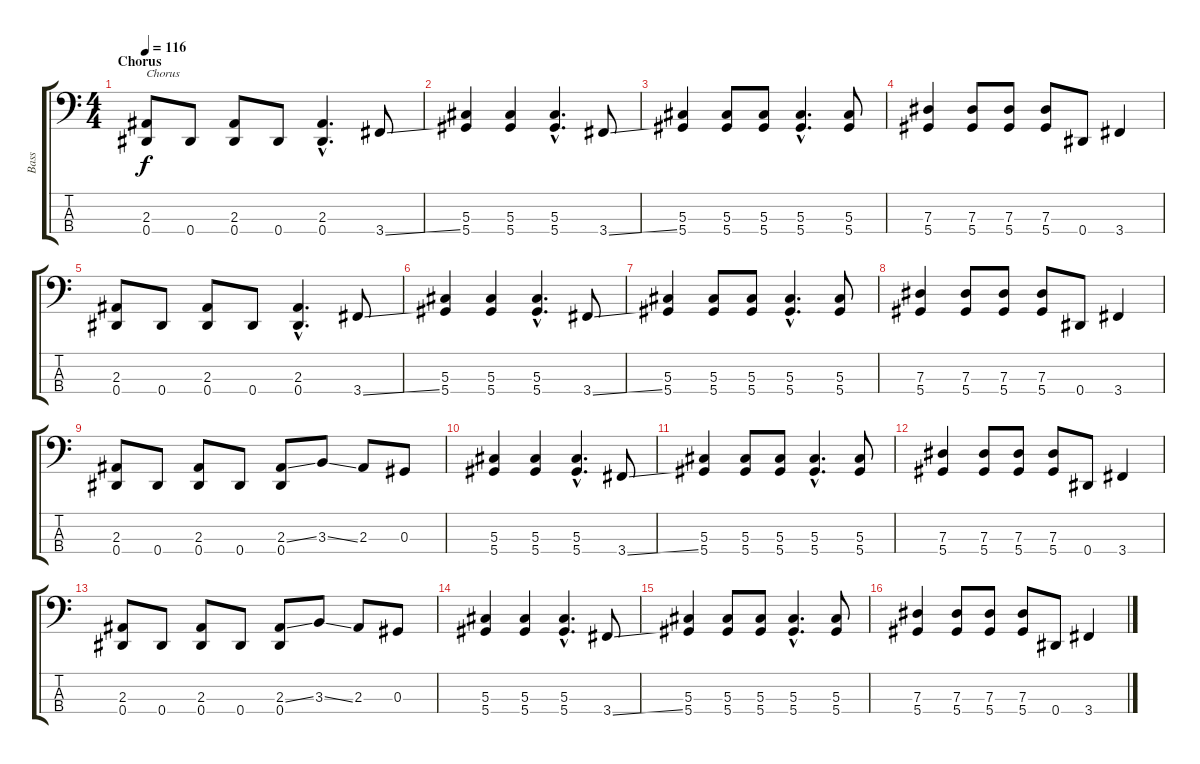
\track ("Bass" "Bass") {instrument electricbassfinger}
\staff {score tabs}
\tuning (Gb2 Db2 Ab1 Eb1) {hide}
\ts (4 4)
\section ("" "Chorus")
\tempo 116
\clef f4
\ks c
(2.3 0.4).8{txt "Chorus" dy f} 0.4.8 (2.3 0.4).8 0.4.8 (2.3{hac} 0.4{hac}).4{d} 3.4{ss}.8 |
(5.3 5.4).4 (5.3 5.4).4 (5.3{hac} 5.4{hac}).4{d} 3.4{ss}.8 |
(5.3 5.4).4 (5.3 5.4).8 (5.3 5.4).8 (5.3{hac} 5.4{hac}).4{d} (5.3 5.4).8 |
(7.3 5.4).4 (7.3 5.4).8 (7.3 5.4).8 (7.3 5.4).8 0.4.8 3.4.4 |
(2.3 0.4).8 0.4.8 (2.3 0.4).8 0.4.8 (2.3{hac} 0.4{hac}).4{d} 3.4{ss}.8 |
(5.3 5.4).4 (5.3 5.4).4 (5.3{hac} 5.4{hac}).4{d} 3.4{ss}.8 |
(5.3 5.4).4 (5.3 5.4).8 (5.3 5.4).8 (5.3{hac} 5.4{hac}).4{d} (5.3 5.4).8 |
(7.3 5.4).4 (7.3 5.4).8 (7.3 5.4).8 (7.3 5.4).8 0.4.8 3.4.4 |
(2.3 0.4).8 0.4.8 (2.3 0.4).8 0.4.8 (2.3{ss} 0.4).8 3.3{ss}.8 2.3.8 0.3.8 |
(5.3 5.4).4 (5.3 5.4).4 (5.3{hac} 5.4{hac}).4{d} 3.4{ss}.8 |
(5.3 5.4).4 (5.3 5.4).8 (5.3 5.4).8 (5.3{hac} 5.4{hac}).4{d} (5.3 5.4).8 |
(7.3 5.4).4 (7.3 5.4).8 (7.3 5.4).8 (7.3 5.4).8 0.4.8 3.4.4 |
(2.3 0.4).8 0.4.8 (2.3 0.4).8 0.4.8 (2.3{ss} 0.4).8 3.3{ss}.8 2.3.8 0.3.8 |
(5.3 5.4).4 (5.3 5.4).4 (5.3{hac} 5.4{hac}).4{d} 3.4{ss}.8 |
(5.3 5.4).4 (5.3 5.4).8 (5.3 5.4).8 (5.3{hac} 5.4{hac}).4{d} (5.3 5.4).8 |
(7.3 5.4).4 (7.3 5.4).8 (7.3 5.4).8 (7.3 5.4).8 0.4.8 3.4.4
